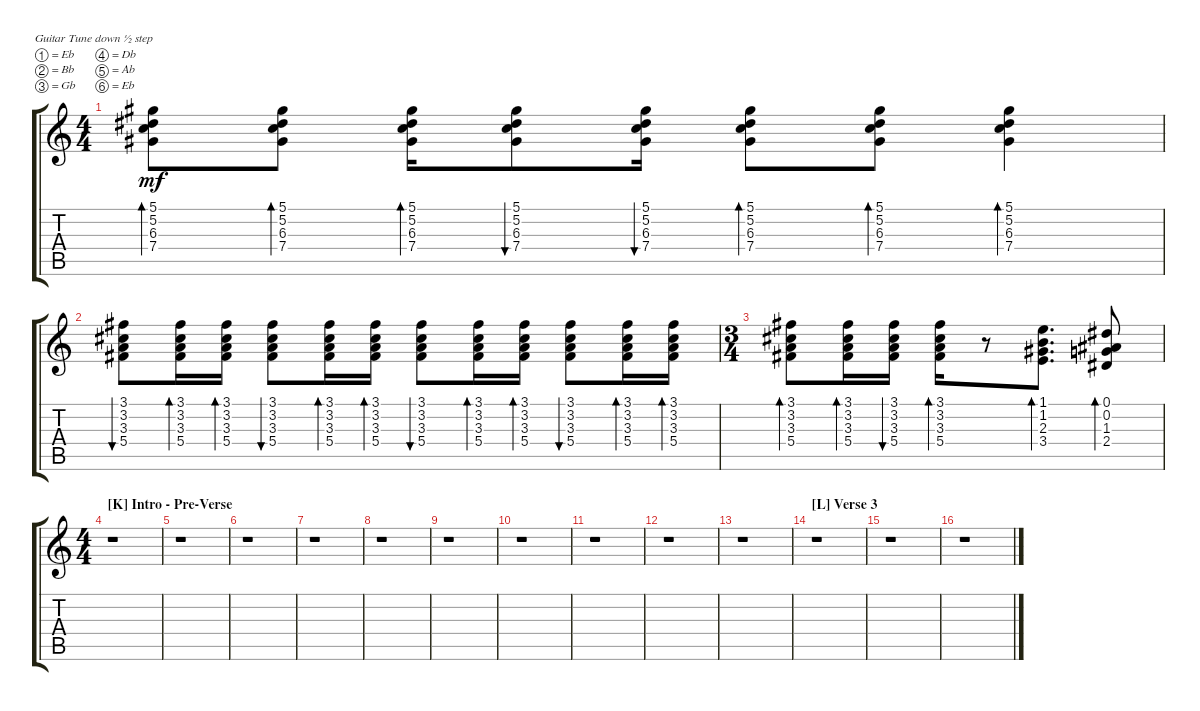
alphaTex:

\defaultSystemsLayout 4
\bracketExtendMode groupsimilarinstruments
\singleTrackTrackNamePolicy hidden
\multiTrackTrackNamePolicy hidden
\firstSystemTrackNameOrientation horizontal
\otherSystemsTrackNameOrientation horizontal
\track ("Сергей Попов" "S-Gt") {instrument acousticguitarsteel}
\staff {score tabs}
\tuning (Eb4 Bb3 Gb3 Db3 Ab2 Eb2)
\ts (4 4)
\tempo (100 hide)
\clef g2
\scale
1.03909
\ks c
(7.4 6.3 5.2 5.1).8{bd 30 dy mf} (7.4 6.3 5.2 5.1).8{bd 30} (7.4 6.3 5.2 5.1).16{bd 30} (7.4 6.3 5.2 5.1).8{bu 30} (7.4 6.3 5.2 5.1).16{bu 30} (7.4 6.3 5.2 5.1).8{bd 30} (7.4 6.3 5.2 5.1).8{bd 30} (7.4 6.3 5.2 5.1).4{bd 30} |
\scale
0.960908 (5.4 3.3 3.2 3.1).8{bu 30} (5.4 3.3 3.2 3.1).16{bd 30} (5.4 3.3 3.2 3.1).16{bd 30} (5.4 3.3 3.2 3.1).8{bu 30} (5.4 3.3 3.2 3.1).16{bd 30} (5.4 3.3 3.2 3.1).16{bd 30} (5.4 3.3 3.2 3.1).8{bu 30} (5.4 3.3 3.2 3.1).16{bd 30} (5.4 3.3 3.2 3.1).16{bd 30} (5.4 3.3 3.2 3.1).8{bu 30} (5.4 3.3 3.2 3.1).16{bd 30} (5.4 3.3 3.2 3.1).16{bd 30} |
\ts (3 4)
\scale
1.06936 (5.4 3.3 3.2 3.1).8{bd 30} (5.4 3.3 3.2 3.1).16{bd 30} (5.4 3.3 3.2 3.1).16{bu 30} (3.1 3.2 3.3 5.4).16{bd 30} r.8 (3.4 1.1 1.2 2.3).8{d bd 30} (2.4 1.3 0.2 0.1).8{bd 30} |
\ts (4 4)
\section ("K" "Intro - Pre-Verse")
\tempo (110 hide)
\scale
0.930643 r.1 |
\scale
1.03909 r.1 |
\scale
0.960908 r.1 |
\scale
1.03909 r.1 |
\scale
0.960908 r.1 |
\scale
1.03909 r.1 |
\scale
0.960908 r.1 |
\scale
1.03909 r.1 |
\scale
0.960908 r.1 |
\scale
1.03909 r.1 |
\section ("L" "Verse 3")
\scale
0.960908 r.1 |
\scale
1.03909 r.1 |
\scale
0.960908 r.1
